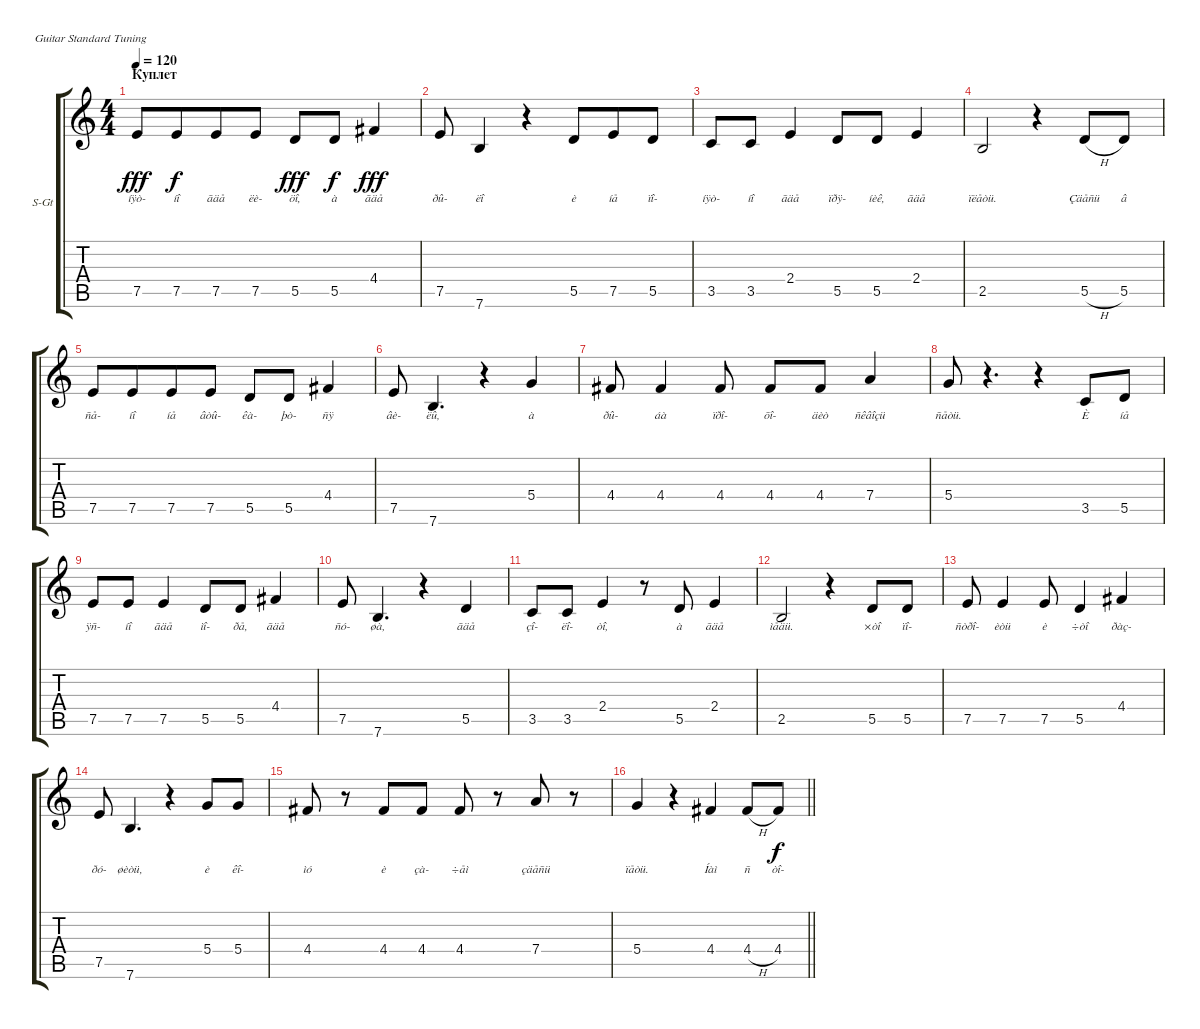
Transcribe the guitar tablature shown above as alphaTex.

\bracketExtendMode groupsimilarinstruments
\firstSystemTrackNameOrientation horizontal
\otherSystemsTrackNameOrientation horizontal
\track ("Вокал" "S-Gt") {instrument acousticgrandpiano}
\staff {score tabs}
\tuning (E4 B3 G3 D3 A2 E2)
\displaytranspose 12
\ts (4 4)
\section ("" "Куплет")
\tempo 120
\clef g2
\ks c
7.5.8{lyrics (0 "íÿò-") lyrics (1 "") lyrics (2 "") lyrics (3 "") lyrics (4 "") dy fff} 7.5.8{lyrics (0 "íî") lyrics (1 "") lyrics (2 "") lyrics (3 "") lyrics (4 "") dy f beam merge} 7.5.8{lyrics (0 "ãäå") lyrics (1 "") lyrics (2 "") lyrics (3 "") lyrics (4 "")} 7.5.8{lyrics (0 "ëè-") lyrics (1 "") lyrics (2 "") lyrics (3 "") lyrics (4 "")} 5.5.8{lyrics (0 "öî,") lyrics (1 "") lyrics (2 "") lyrics (3 "") lyrics (4 "") dy fff} 5.5.8{lyrics (0 "à") lyrics (1 "") lyrics (2 "") lyrics (3 "") lyrics (4 "") dy f} 4.4.4{lyrics (0 "ãäå") lyrics (1 "") lyrics (2 "") lyrics (3 "") lyrics (4 "") dy fff} |
7.5.8{lyrics (0 "ðû-") lyrics (1 "") lyrics (2 "") lyrics (3 "") lyrics (4 "")} 7.6.4{lyrics (0 "ëî") lyrics (1 "") lyrics (2 "") lyrics (3 "") lyrics (4 "")} r.4 5.5.8{lyrics (0 "è") lyrics (1 "") lyrics (2 "") lyrics (3 "") lyrics (4 "") beam merge} 7.5.8{lyrics (0 "íå") lyrics (1 "") lyrics (2 "") lyrics (3 "") lyrics (4 "")} 5.5.8{lyrics (0 "ïî-") lyrics (1 "") lyrics (2 "") lyrics (3 "") lyrics (4 "")} |
3.5.8{lyrics (0 "íÿò-") lyrics (1 "") lyrics (2 "") lyrics (3 "") lyrics (4 "")} 3.5.8{lyrics (0 "íî") lyrics (1 "") lyrics (2 "") lyrics (3 "") lyrics (4 "")} 2.4.4{lyrics (0 "ãäå") lyrics (1 "") lyrics (2 "") lyrics (3 "") lyrics (4 "")} 5.5.8{lyrics (0 "ïðÿ-") lyrics (1 "") lyrics (2 "") lyrics (3 "") lyrics (4 "")} 5.5.8{lyrics (0 "íèê,") lyrics (1 "") lyrics (2 "") lyrics (3 "") lyrics (4 "")} 2.4.4{lyrics (0 "ãäå") lyrics (1 "") lyrics (2 "") lyrics (3 "") lyrics (4 "")} |
2.5.2{lyrics (0 "ïëåòü.") lyrics (1 "") lyrics (2 "") lyrics (3 "") lyrics (4 "")} r.4{beam merge} 5.5{h}.8{lyrics (0 "Çäåñü") lyrics (1 "") lyrics (2 "") lyrics (3 "") lyrics (4 "")} 5.5.8{lyrics (0 "â") lyrics (1 "") lyrics (2 "") lyrics (3 "") lyrics (4 "")} |
7.5.8{lyrics (0 "ñå-") lyrics (1 "") lyrics (2 "") lyrics (3 "") lyrics (4 "")} 7.5.8{lyrics (0 "íî") lyrics (1 "") lyrics (2 "") lyrics (3 "") lyrics (4 "") beam merge} 7.5.8{lyrics (0 "íå") lyrics (1 "") lyrics (2 "") lyrics (3 "") lyrics (4 "")} 7.5.8{lyrics (0 "âòû-") lyrics (1 "") lyrics (2 "") lyrics (3 "") lyrics (4 "")} 5.5.8{lyrics (0 "êà-") lyrics (1 "") lyrics (2 "") lyrics (3 "") lyrics (4 "")} 5.5.8{lyrics (0 "þò-") lyrics (1 "") lyrics (2 "") lyrics (3 "") lyrics (4 "")} 4.4.4{lyrics (0 "ñÿ") lyrics (1 "") lyrics (2 "") lyrics (3 "") lyrics (4 "")} |
7.5.8{lyrics (0 "âè-") lyrics (1 "") lyrics (2 "") lyrics (3 "") lyrics (4 "")} 7.6.4{d lyrics (0 "ëû,") lyrics (1 "") lyrics (2 "") lyrics (3 "") lyrics (4 "")} r.4 5.4.4{lyrics (0 "à") lyrics (1 "") lyrics (2 "") lyrics (3 "") lyrics (4 "")} |
4.4.8{lyrics (0 "ðû-") lyrics (1 "") lyrics (2 "") lyrics (3 "") lyrics (4 "")} 4.4.4{lyrics (0 "áà") lyrics (1 "") lyrics (2 "") lyrics (3 "") lyrics (4 "")} 4.4.8{lyrics (0 "ïðî-") lyrics (1 "") lyrics (2 "") lyrics (3 "") lyrics (4 "")} 4.4.8{lyrics (0 "õî-") lyrics (1 "") lyrics (2 "") lyrics (3 "") lyrics (4 "")} 4.4.8{lyrics (0 "äèò") lyrics (1 "") lyrics (2 "") lyrics (3 "") lyrics (4 "")} 7.4.4{lyrics (0 "ñêâîçü") lyrics (1 "") lyrics (2 "") lyrics (3 "") lyrics (4 "")} |
5.4.8{lyrics (0 "ñåòü.") lyrics (1 "") lyrics (2 "") lyrics (3 "") lyrics (4 "")} r.4{d} r.4{beam merge} 3.5.8{lyrics (0 "È") lyrics (1 "") lyrics (2 "") lyrics (3 "") lyrics (4 "")} 5.5.8{lyrics (0 "íå") lyrics (1 "") lyrics (2 "") lyrics (3 "") lyrics (4 "")} |
7.5.8{lyrics (0 "ÿñ-") lyrics (1 "") lyrics (2 "") lyrics (3 "") lyrics (4 "")} 7.5.8{lyrics (0 "íî") lyrics (1 "") lyrics (2 "") lyrics (3 "") lyrics (4 "")} 7.5.4{lyrics (0 "ãäå") lyrics (1 "") lyrics (2 "") lyrics (3 "") lyrics (4 "")} 5.5.8{lyrics (0 "ìî-") lyrics (1 "") lyrics (2 "") lyrics (3 "") lyrics (4 "")} 5.5.8{lyrics (0 "ðå,") lyrics (1 "") lyrics (2 "") lyrics (3 "") lyrics (4 "")} 4.4.4{lyrics (0 "ãäå") lyrics (1 "") lyrics (2 "") lyrics (3 "") lyrics (4 "")} |
7.5.8{lyrics (0 "ñó-") lyrics (1 "") lyrics (2 "") lyrics (3 "") lyrics (4 "")} 7.6.4{d lyrics (0 "øà,") lyrics (1 "") lyrics (2 "") lyrics (3 "") lyrics (4 "")} r.4 5.5.4{lyrics (0 "ãäå") lyrics (1 "") lyrics (2 "") lyrics (3 "") lyrics (4 "")} |
3.5.8{lyrics (0 "çî-") lyrics (1 "") lyrics (2 "") lyrics (3 "") lyrics (4 "")} 3.5.8{lyrics (0 "ëî-") lyrics (1 "") lyrics (2 "") lyrics (3 "") lyrics (4 "")} 2.4.4{lyrics (0 "òî,") lyrics (1 "") lyrics (2 "") lyrics (3 "") lyrics (4 "")} r.8 5.5.8{lyrics (0 "à") lyrics (1 "") lyrics (2 "") lyrics (3 "") lyrics (4 "")} 2.4.4{lyrics (0 "ãäå") lyrics (1 "") lyrics (2 "") lyrics (3 "") lyrics (4 "")} |
2.5.2{lyrics (0 "ìåäü.") lyrics (1 "") lyrics (2 "") lyrics (3 "") lyrics (4 "")} r.4{beam merge} 5.5.8{lyrics (0 "×òî") lyrics (1 "") lyrics (2 "") lyrics (3 "") lyrics (4 "")} 5.5.8{lyrics (0 "ïî-") lyrics (1 "") lyrics (2 "") lyrics (3 "") lyrics (4 "")} |
7.5.8{lyrics (0 "ñòðî-") lyrics (1 "") lyrics (2 "") lyrics (3 "") lyrics (4 "")} 7.5.4{lyrics (0 "èòü") lyrics (1 "") lyrics (2 "") lyrics (3 "") lyrics (4 "")} 7.5.8{lyrics (0 "è") lyrics (1 "") lyrics (2 "") lyrics (3 "") lyrics (4 "")} 5.5.4{lyrics (0 "÷òî") lyrics (1 "") lyrics (2 "") lyrics (3 "") lyrics (4 "")} 4.4.4{lyrics (0 "ðàç-") lyrics (1 "") lyrics (2 "") lyrics (3 "") lyrics (4 "")} |
7.5.8{lyrics (0 "ðó-") lyrics (1 "") lyrics (2 "") lyrics (3 "") lyrics (4 "")} 7.6.4{d lyrics (0 "øèòü,") lyrics (1 "") lyrics (2 "") lyrics (3 "") lyrics (4 "")} r.4{beam merge} 5.4.8{lyrics (0 "è") lyrics (1 "") lyrics (2 "") lyrics (3 "") lyrics (4 "")} 5.4.8{lyrics (0 "êî-") lyrics (1 "") lyrics (2 "") lyrics (3 "") lyrics (4 "")} |
4.4.8{lyrics (0 "ìó") lyrics (1 "") lyrics (2 "") lyrics (3 "") lyrics (4 "")} r.8{beam merge} 4.4.8{lyrics (0 "è") lyrics (1 "") lyrics (2 "") lyrics (3 "") lyrics (4 "")} 4.4.8{lyrics (0 "çà-") lyrics (1 "") lyrics (2 "") lyrics (3 "") lyrics (4 "")} 4.4.8{lyrics (0 "÷åì") lyrics (1 "") lyrics (2 "") lyrics (3 "") lyrics (4 "")} r.8{beam merge} 7.4.8{lyrics (0 "çäåñü") lyrics (1 "") lyrics (2 "") lyrics (3 "") lyrics (4 "")} r.8 |
\barLineRight lightlight
5.4.4{lyrics (0 "ïåòü.") lyrics (1 "") lyrics (2 "") lyrics (3 "") lyrics (4 "")} r.4 4.4.4{lyrics (0 "Íàì") lyrics (1 "") lyrics (2 "") lyrics (3 "") lyrics (4 "")} 4.4{h}.8{lyrics (0 "ñ") lyrics (1 "") lyrics (2 "") lyrics (3 "") lyrics (4 "")} 4.4{h}.8{lyrics (0 "òî-") lyrics (1 "") lyrics (2 "") lyrics (3 "") lyrics (4 "") dy f}
